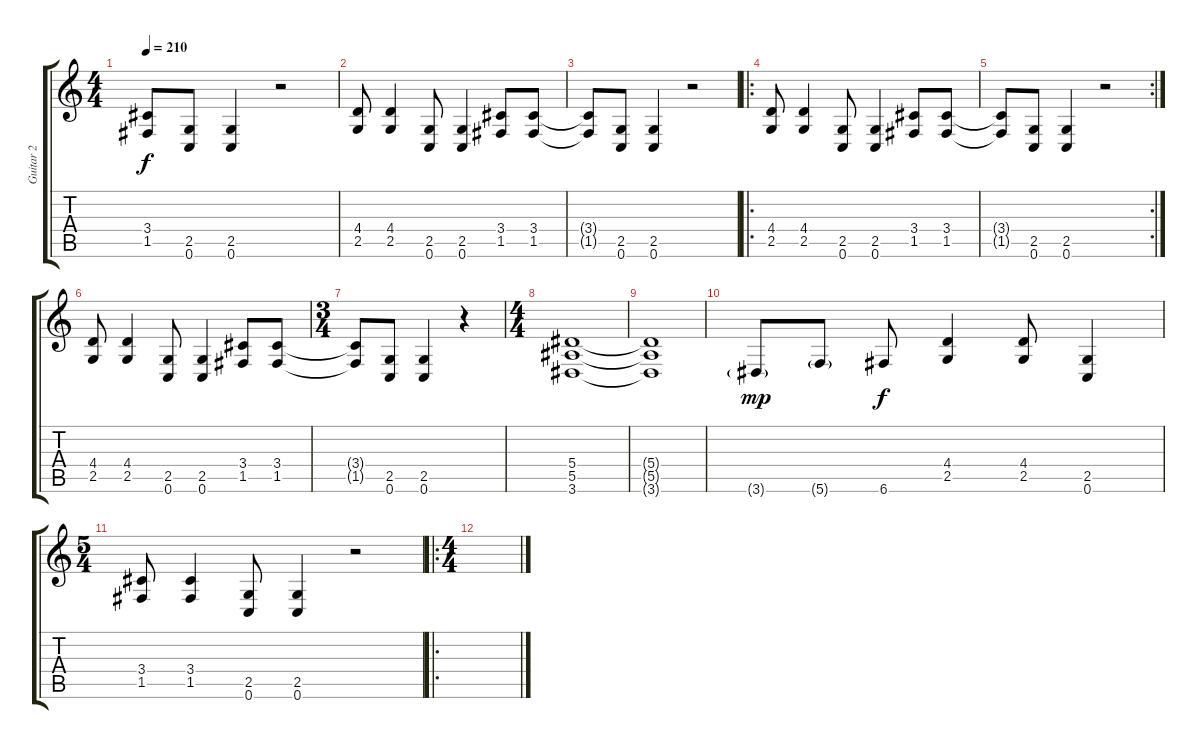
\track ("Guitar 2" "Guitar 2") {instrument distortionguitar}
\staff {score tabs}
\tuning (C4 G3 Eb3 Bb2 F2 C2) {hide}
\ts (4 4)
\tempo 210
\clef g2
\ks c
(3.4{t} 1.5{t}).8{dy f} (2.5 0.6).8 (2.5 0.6).4 r.2 |
(4.4 2.5).8 (4.4 2.5).4 (2.5 0.6).8 (2.5 0.6).4 (3.4 1.5).8 (3.4 1.5).8 |
(3.4{t} 1.5{t}).8 (2.5 0.6).8 (2.5 0.6).4 r.2 |
\ro
(4.4 2.5).8 (4.4 2.5).4 (2.5 0.6).8 (2.5 0.6).4 (3.4 1.5).8 (3.4 1.5).8 |
\rc 2
(3.4{t} 1.5{t}).8 (2.5 0.6).8 (2.5 0.6).4 r.2 |
(4.4 2.5).8 (4.4 2.5).4 (2.5 0.6).8 (2.5 0.6).4 (3.4 1.5).8 (3.4 1.5).8 |
\ts (3 4)
(3.4{t} 1.5{t}).8 (2.5 0.6).8 (2.5 0.6).4 r.4 |
\ts (4 4)
(5.4 5.5 3.6).1 |
(5.4{t} 5.5{t} 3.6{t}).1 |
3.6{g}.8{dy mp} 5.6{g}.8 6.6.8{dy f} (4.4 2.5).4 (4.4 2.5).8 (2.5 0.6).4 |
\ts (5 4)
(3.4 1.5).8 (3.4 1.5).4 (2.5 0.6).8 (2.5 0.6).4 r.2 |
\ro
\ts (4 4)
